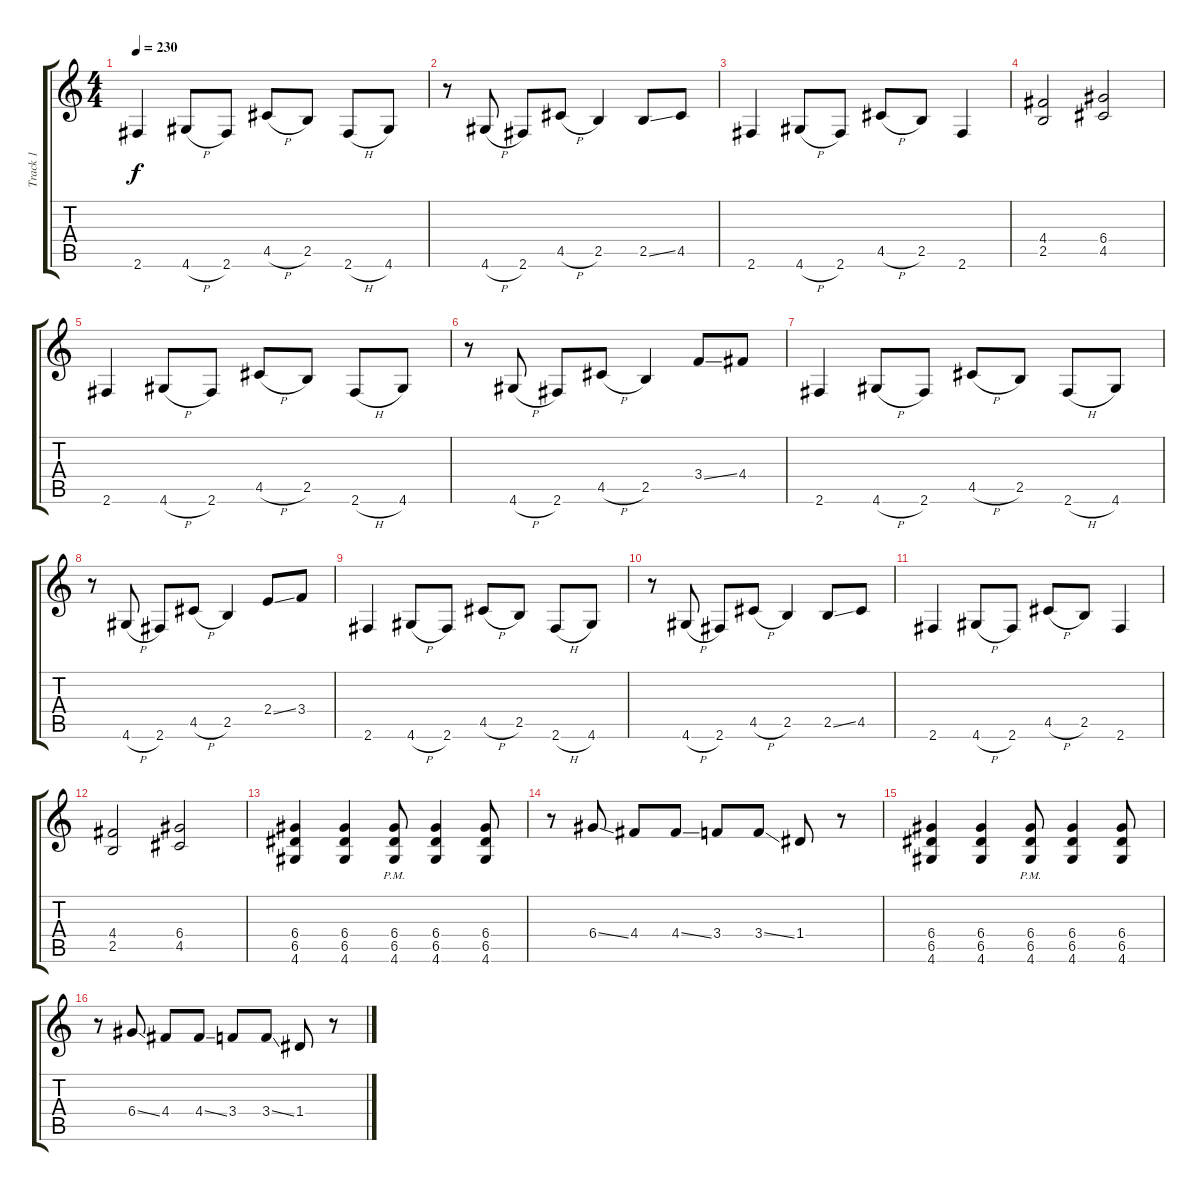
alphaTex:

\track ("Track 1" "Track 1") {instrument distortionguitar}
\staff {score tabs}
\tuning (E4 B3 G3 D3 A2 E2) {hide}
\ts (4 4)
\tempo 230
\clef g2
\ks c
2.6.4{dy f} 4.6{h}.8 2.6.8 4.5{h}.8 2.5.8 2.6{h}.8 4.6.8 |
r.8 4.6{h}.8 2.6.8 4.5{h}.8 2.5.4 2.5{ss}.8 4.5.8 |
2.6.4 4.6{h}.8 2.6.8 4.5{h}.8 2.5.8 2.6.4 |
(4.4 2.5).2 (6.4 4.5).2 |
2.6.4 4.6{h}.8 2.6.8 4.5{h}.8 2.5.8 2.6{h}.8 4.6.8 |
r.8 4.6{h}.8 2.6.8 4.5{h}.8 2.5.4 3.4{ss}.8 4.4.8 |
2.6.4 4.6{h}.8 2.6.8 4.5{h}.8 2.5.8 2.6{h}.8 4.6.8 |
r.8 4.6{h}.8 2.6.8 4.5{h}.8 2.5.4 2.4{ss}.8 3.4.8 |
2.6.4 4.6{h}.8 2.6.8 4.5{h}.8 2.5.8 2.6{h}.8 4.6.8 |
r.8 4.6{h}.8 2.6.8 4.5{h}.8 2.5.4 2.5{ss}.8 4.5.8 |
2.6.4 4.6{h}.8 2.6.8 4.5{h}.8 2.5.8 2.6.4 |
(4.4 2.5).2 (6.4 4.5).2 |
(6.4 6.5 4.6).4 (6.4 6.5 4.6).4 (6.4{pm} 6.5 4.6).8 (6.4 6.5 4.6).4 (6.4 6.5 4.6).8 |
r.8 6.4{ss}.8 4.4.8 4.4{ss}.8 3.4.8 3.4{ss}.8 1.4.8 r.8 |
(6.4 6.5 4.6).4 (6.4 6.5 4.6).4 (6.4 6.5{pm} 4.6).8 (6.4 6.5 4.6).4 (6.4 6.5 4.6).8 |
r.8 6.4{ss}.8 4.4.8 4.4{ss}.8 3.4.8 3.4{ss}.8 1.4.8 r.8
